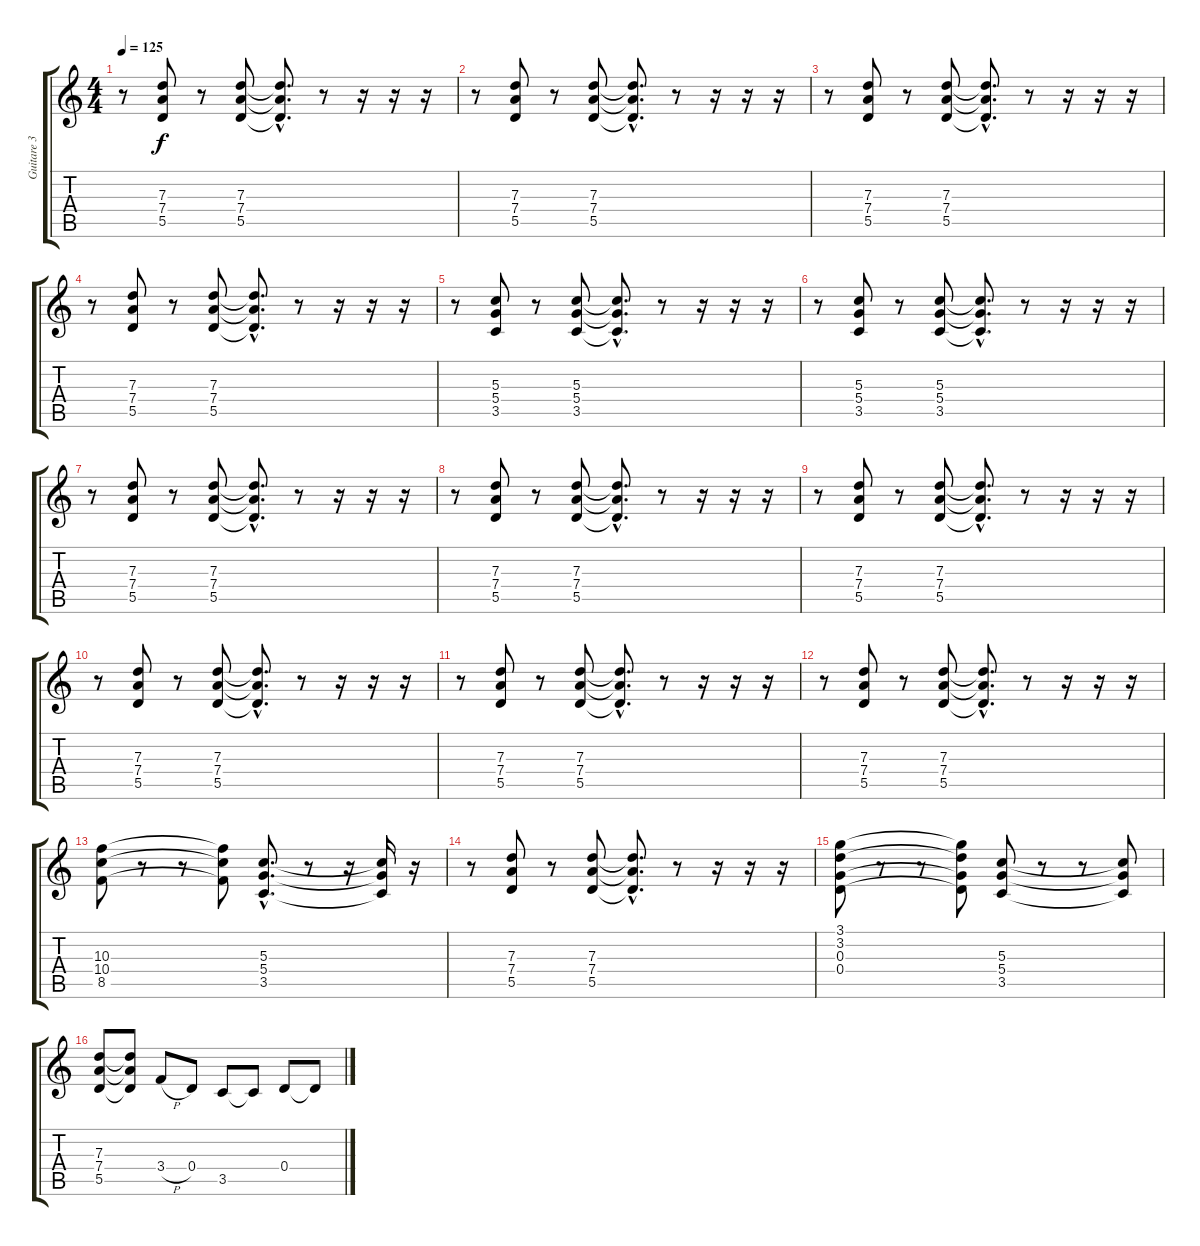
\track ("Guitare 3" "Guitare 3") {instrument distortionguitar}
\staff {score tabs}
\tuning (E4 B3 G3 D3 A2 E2) {hide}
\ts (4 4)
\tempo 125
\clef g2
\ks c
r.8{dy f} (7.3 7.4 5.5).8 r.8 (7.3 7.4 5.5).8 (7.3{hac t} 7.4{hac t} 5.5{hac t}).8{d} r.8 r.16 r.16 r.16 |
r.8 (7.3 7.4 5.5).8 r.8 (7.3 7.4 5.5).8 (7.3{hac t} 7.4{hac t} 5.5{hac t}).8{d} r.8 r.16 r.16 r.16 |
r.8 (7.3 7.4 5.5).8 r.8 (7.3 7.4 5.5).8 (7.3{hac t} 7.4{hac t} 5.5{hac t}).8{d} r.8 r.16 r.16 r.16 |
r.8 (7.3 7.4 5.5).8 r.8 (7.3 7.4 5.5).8 (7.3{hac t} 7.4{hac t} 5.5{hac t}).8{d} r.8 r.16 r.16 r.16 |
r.8 (5.3 5.4 3.5).8 r.8 (5.3 5.4 3.5).8 (5.3{hac t} 5.4{hac t} 3.5{hac t}).8{d} r.8 r.16 r.16 r.16 |
r.8 (5.3 5.4 3.5).8 r.8 (5.3 5.4 3.5).8 (5.3{hac t} 5.4{hac t} 3.5{hac t}).8{d} r.8 r.16 r.16 r.16 |
r.8 (7.3 7.4 5.5).8 r.8 (7.3 7.4 5.5).8 (7.3{hac t} 7.4{hac t} 5.5{hac t}).8{d} r.8 r.16 r.16 r.16 |
r.8 (7.3 7.4 5.5).8 r.8 (7.3 7.4 5.5).8 (7.3{hac t} 7.4{hac t} 5.5{hac t}).8{d} r.8 r.16 r.16 r.16 |
r.8 (7.3 7.4 5.5).8 r.8 (7.3 7.4 5.5).8 (7.3{hac t} 7.4{hac t} 5.5{hac t}).8{d} r.8 r.16 r.16 r.16 |
r.8 (7.3 7.4 5.5).8 r.8 (7.3 7.4 5.5).8 (7.3{hac t} 7.4{hac t} 5.5{hac t}).8{d} r.8 r.16 r.16 r.16 |
r.8 (7.3 7.4 5.5).8 r.8 (7.3 7.4 5.5).8 (7.3{hac t} 7.4{hac t} 5.5{hac t}).8{d} r.8 r.16 r.16 r.16 |
r.8 (7.3 7.4 5.5).8 r.8 (7.3 7.4 5.5).8 (7.3{hac t} 7.4{hac t} 5.5{hac t}).8{d} r.8 r.16 r.16 r.16 |
(10.3 10.4 8.5).8 r.8 r.8 (10.3{t} 10.4{t} 8.5{t}).8 (5.3{hac} 5.4{hac} 3.5{hac}).8{d} r.8 r.16 (5.3{t} 5.4{t} 3.5{t}).16 r.16 |
r.8 (7.3 7.4 5.5).8 r.8 (7.3 7.4 5.5).8 (7.3{hac t} 7.4{hac t} 5.5{hac t}).8{d} r.8 r.16 r.16 r.16 |
(3.1 3.2 0.3 0.4).8 r.8 r.8 (3.1{t} 3.2{t} 0.3{t} 0.4{t}).8 (5.3 5.4 3.5).8 r.8 r.8 (5.3{t} 5.4{t} 3.5{t}).8 |
(7.3 7.4 5.5).8 (7.3{t} 7.4{t} 5.5{t}).8 3.4{h}.8 0.4.8 3.5.8 3.5{t}.8 0.4.8 0.4{t}.8
